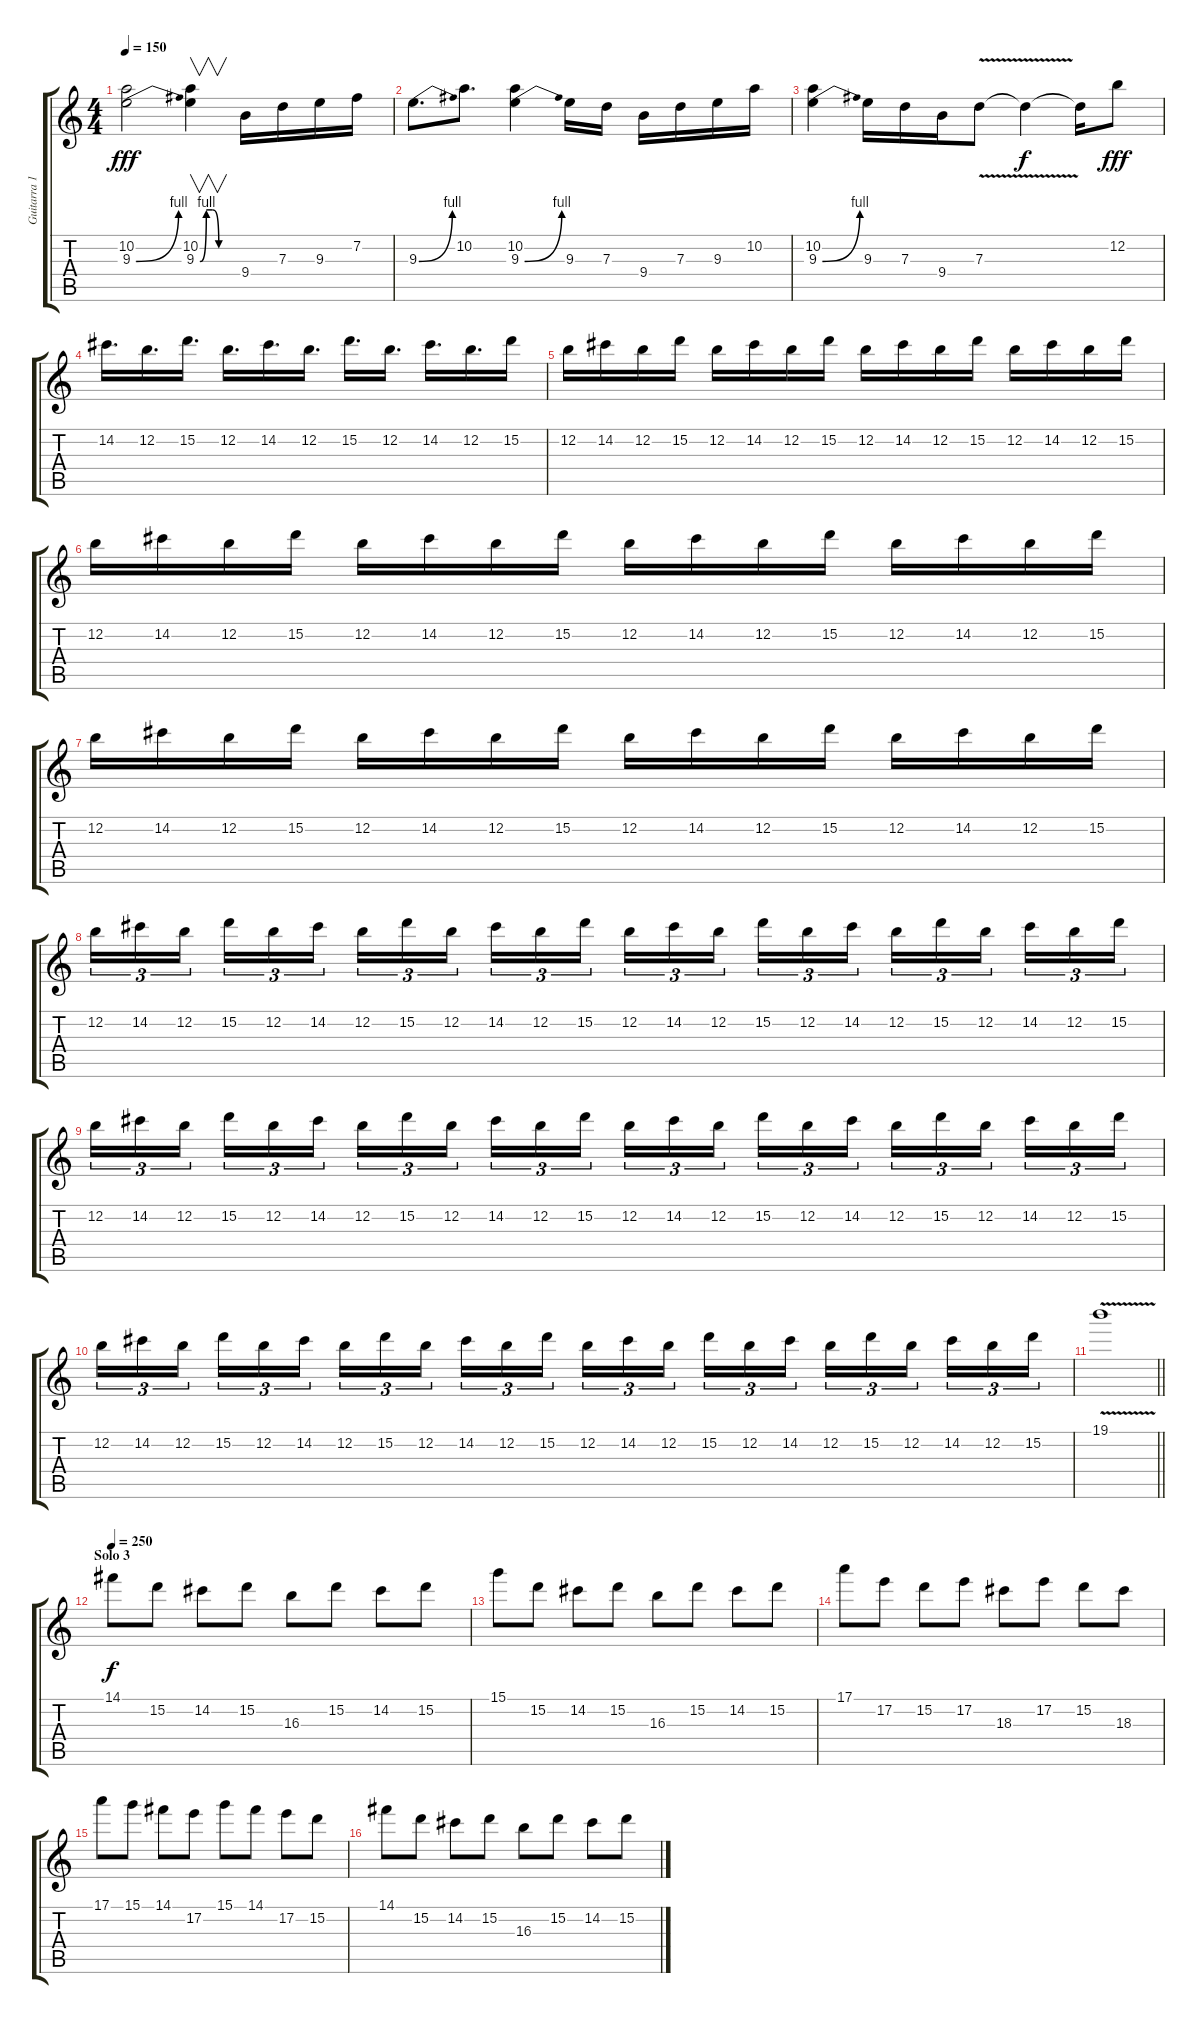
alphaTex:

\track ("Guitarra 1" "Guitarra 1") {instrument distortionguitar}
\staff {score tabs}
\tuning (E4 B3 G3 D3 A2 E2) {hide}
\ts (4 4)
\tempo 150
\clef g2
\ks c
(10.2 9.3{be (bend 0 0 60 4)}).2{dy fff} (10.2 9.3{be (custom 0 0 10 4 20 4 30 0 60 0)}).4{v} 9.4.16 7.3.16 9.3.16 7.2.16 |
9.3{be (bend 0 0 60 4)}.8{d} 10.2.8{d} (10.2 9.3{be (bend 0 0 60 4)}).4 9.3.16 7.3.16 9.4.16 7.3.16 9.3.16 10.2.16 |
(10.2 9.3{be (bend 0 0 60 4)}).4 9.3.16 7.3.16 9.4.16 7.3{v}.8 7.3{t}.4{dy f} 7.3{t}.16 12.2.8{dy fff} |
14.2.16{d} 12.2.16{d} 15.2.16{d} 12.2.16{d} 14.2.16{d} 12.2.16{d} 15.2.16{d} 12.2.16{d} 14.2.16{d} 12.2.16{d} 15.2.16 |
12.2.16 14.2.16 12.2.16 15.2.16 12.2.16 14.2.16 12.2.16 15.2.16 12.2.16 14.2.16 12.2.16 15.2.16 12.2.16 14.2.16 12.2.16 15.2.16 |
12.2.16 14.2.16 12.2.16 15.2.16 12.2.16 14.2.16 12.2.16 15.2.16 12.2.16 14.2.16 12.2.16 15.2.16 12.2.16 14.2.16 12.2.16 15.2.16 |
12.2.16 14.2.16 12.2.16 15.2.16 12.2.16 14.2.16 12.2.16 15.2.16 12.2.16 14.2.16 12.2.16 15.2.16 12.2.16 14.2.16 12.2.16 15.2.16 |
12.2.16{tu (3 2)} 14.2.16{tu (3 2)} 12.2.16{tu (3 2) beam splitsecondary} 15.2.16{tu (3 2)} 12.2.16{tu (3 2)} 14.2.16{tu (3 2)} 12.2.16{tu (3 2)} 15.2.16{tu (3 2)} 12.2.16{tu (3 2) beam splitsecondary} 14.2.16{tu (3 2)} 12.2.16{tu (3 2)} 15.2.16{tu (3 2)} 12.2.16{tu (3 2)} 14.2.16{tu (3 2)} 12.2.16{tu (3 2) beam splitsecondary} 15.2.16{tu (3 2)} 12.2.16{tu (3 2)} 14.2.16{tu (3 2)} 12.2.16{tu (3 2)} 15.2.16{tu (3 2)} 12.2.16{tu (3 2) beam splitsecondary} 14.2.16{tu (3 2)} 12.2.16{tu (3 2)} 15.2.16{tu (3 2)} |
12.2.16{tu (3 2)} 14.2.16{tu (3 2)} 12.2.16{tu (3 2) beam splitsecondary} 15.2.16{tu (3 2)} 12.2.16{tu (3 2)} 14.2.16{tu (3 2)} 12.2.16{tu (3 2)} 15.2.16{tu (3 2)} 12.2.16{tu (3 2) beam splitsecondary} 14.2.16{tu (3 2)} 12.2.16{tu (3 2)} 15.2.16{tu (3 2)} 12.2.16{tu (3 2)} 14.2.16{tu (3 2)} 12.2.16{tu (3 2) beam splitsecondary} 15.2.16{tu (3 2)} 12.2.16{tu (3 2)} 14.2.16{tu (3 2)} 12.2.16{tu (3 2)} 15.2.16{tu (3 2)} 12.2.16{tu (3 2) beam splitsecondary} 14.2.16{tu (3 2)} 12.2.16{tu (3 2)} 15.2.16{tu (3 2)} |
12.2.16{tu (3 2)} 14.2.16{tu (3 2)} 12.2.16{tu (3 2) beam splitsecondary} 15.2.16{tu (3 2)} 12.2.16{tu (3 2)} 14.2.16{tu (3 2)} 12.2.16{tu (3 2)} 15.2.16{tu (3 2)} 12.2.16{tu (3 2) beam splitsecondary} 14.2.16{tu (3 2)} 12.2.16{tu (3 2)} 15.2.16{tu (3 2)} 12.2.16{tu (3 2)} 14.2.16{tu (3 2)} 12.2.16{tu (3 2) beam splitsecondary} 15.2.16{tu (3 2)} 12.2.16{tu (3 2)} 14.2.16{tu (3 2)} 12.2.16{tu (3 2)} 15.2.16{tu (3 2)} 12.2.16{tu (3 2) beam splitsecondary} 14.2.16{tu (3 2)} 12.2.16{tu (3 2)} 15.2.16{tu (3 2)} |
\barLineRight lightlight
19.1{v}.1 |
\section ("" "Solo 3")
\tempo 250
14.1.8{dy f} 15.2.8 14.2.8 15.2.8 16.3.8 15.2.8 14.2.8 15.2.8 |
15.1.8 15.2.8 14.2.8 15.2.8 16.3.8 15.2.8 14.2.8 15.2.8 |
17.1.8 17.2.8 15.2.8 17.2.8 18.3.8 17.2.8 15.2.8 18.3.8 |
17.1.8 15.1.8 14.1.8 17.2.8 15.1.8 14.1.8 17.2.8 15.2.8 |
14.1.8 15.2.8 14.2.8 15.2.8 16.3.8 15.2.8 14.2.8 15.2.8
